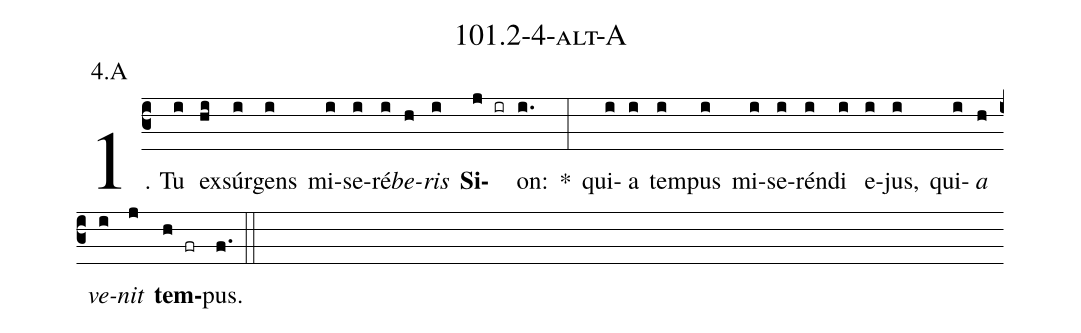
name: 101.2-4-alt-A;
annotation: 4.A;
%%
(c3)1. Tu(i) ex(hi)súr(i)gens(i) mi(i)se(i)ré(i)<i>be</i>(h)<i>ris</i>(i) <b>Si</b>(j ir)on:(i.) *(:) qui(i)a(i) tem(i)pus(i) mi(i)se(i)rén(i)di(i) e(i)jus,(i) qui(i)<i>a</i>(h) <i>ve</i>(i)<i>nit</i>(j) <b>tem</b>(h fr)pus.(f.) (::)


%E(i) u(h) o(i) u(j) a(h) e.(f.) (::)
